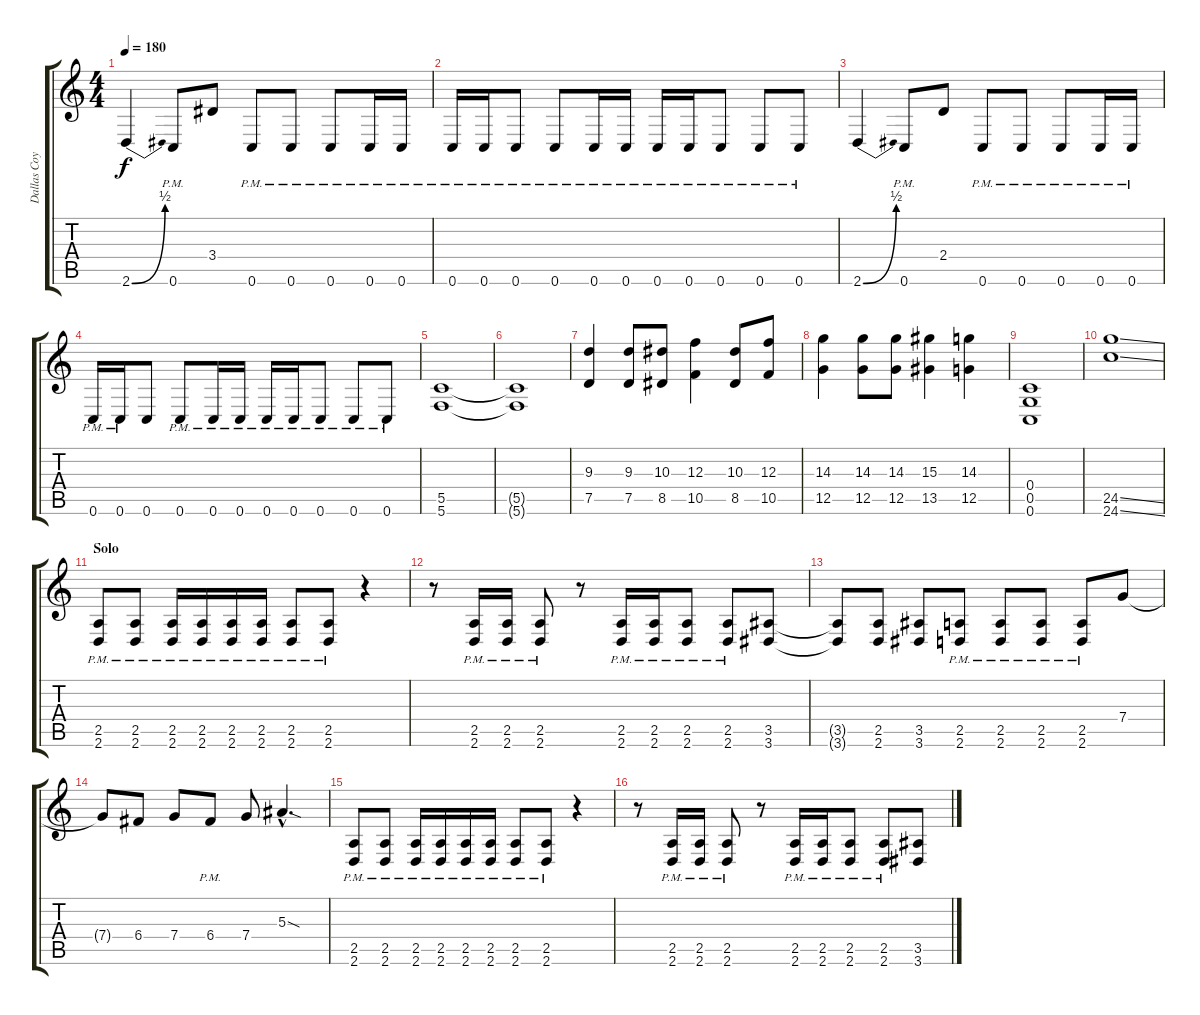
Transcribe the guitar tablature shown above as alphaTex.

\track ("Dallas Coyle" "Dallas Coy") {instrument distortionguitar}
\staff {score tabs}
\tuning (D4 A3 F3 C3 G2 C2) {hide}
\ts (4 4)
\tempo 180
\clef g2
\ks c
2.6{be (bend 0 0 60 2)}.4{dy f} 0.6{pm}.8 3.4.8 0.6{pm}.8 0.6{pm}.8 0.6{pm}.8 0.6{pm}.16 0.6{pm}.16 |
0.6{pm}.16 0.6{pm}.16 0.6{pm}.8 0.6{pm}.8 0.6{pm}.16 0.6{pm}.16 0.6{pm}.16 0.6{pm}.16 0.6{pm}.8 0.6{pm}.8 0.6{pm}.8 |
2.6{be (bend 0 0 60 2)}.4 0.6{pm}.8 2.4.8 0.6{pm}.8 0.6{pm}.8 0.6{pm}.8 0.6{pm}.16 0.6{pm}.16 |
0.6{pm}.16 0.6{pm}.16 0.6.8 0.6{pm}.8 0.6{pm}.16 0.6{pm}.16 0.6{pm}.16 0.6{pm}.16 0.6{pm}.8 0.6{pm}.8 0.6{pm}.8 |
(5.5 5.6).1 |
(5.5{t} 5.6{t}).1 |
(9.3 7.5).4 (9.3 7.5).8 (10.3 8.5).8 (12.3 10.5).4 (10.3 8.5).8 (12.3 10.5).8 |
(14.3 12.5).4 (14.3 12.5).8 (14.3 12.5).8 (15.3 13.5).4 (14.3 12.5).4 |
(0.4 0.5 0.6).1{balance 8} |
(24.5{ss} 24.6{ss}).1 |
\section ("" "Solo")
(2.5{pm} 2.6{pm}).8{balance 0} (2.5{pm} 2.6{pm}).8 (2.5{pm} 2.6{pm}).16 (2.5{pm} 2.6{pm}).16 (2.5{pm} 2.6{pm}).16 (2.5{pm} 2.6{pm}).16 (2.5{pm} 2.6{pm}).8 (2.5{pm} 2.6{pm}).8 r.4 |
r.8 (2.5{pm} 2.6{pm}).16 (2.5{pm} 2.6{pm}).16 (2.5{pm} 2.6{pm}).8 r.8 (2.5{pm} 2.6{pm}).16 (2.5{pm} 2.6{pm}).16 (2.5{pm} 2.6{pm}).8 (2.5{pm} 2.6{pm}).8 (3.5 3.6).8 |
(3.5{t} 3.6{t}).8 (2.5 2.6).8 (3.5 3.6).8 (2.5{pm} 2.6{pm}).8 (2.5{pm} 2.6{pm}).8 (2.5{pm} 2.6{pm}).8 (2.5{pm} 2.6{pm}).8 7.4.8 |
7.4{t}.8 6.4.8 7.4.8 6.4{pm}.8 7.4.8 5.3{sod hac}.4{d} |
(2.5{pm} 2.6{pm}).8 (2.5{pm} 2.6{pm}).8 (2.5{pm} 2.6{pm}).16 (2.5{pm} 2.6{pm}).16 (2.5{pm} 2.6{pm}).16 (2.5{pm} 2.6{pm}).16 (2.5{pm} 2.6{pm}).8 (2.5{pm} 2.6{pm}).8 r.4 |
r.8 (2.5{pm} 2.6{pm}).16 (2.5{pm} 2.6{pm}).16 (2.5{pm} 2.6{pm}).8 r.8 (2.5{pm} 2.6{pm}).16 (2.5{pm} 2.6{pm}).16 (2.5{pm} 2.6{pm}).8 (2.5{pm} 2.6{pm}).8 (3.5 3.6).8
